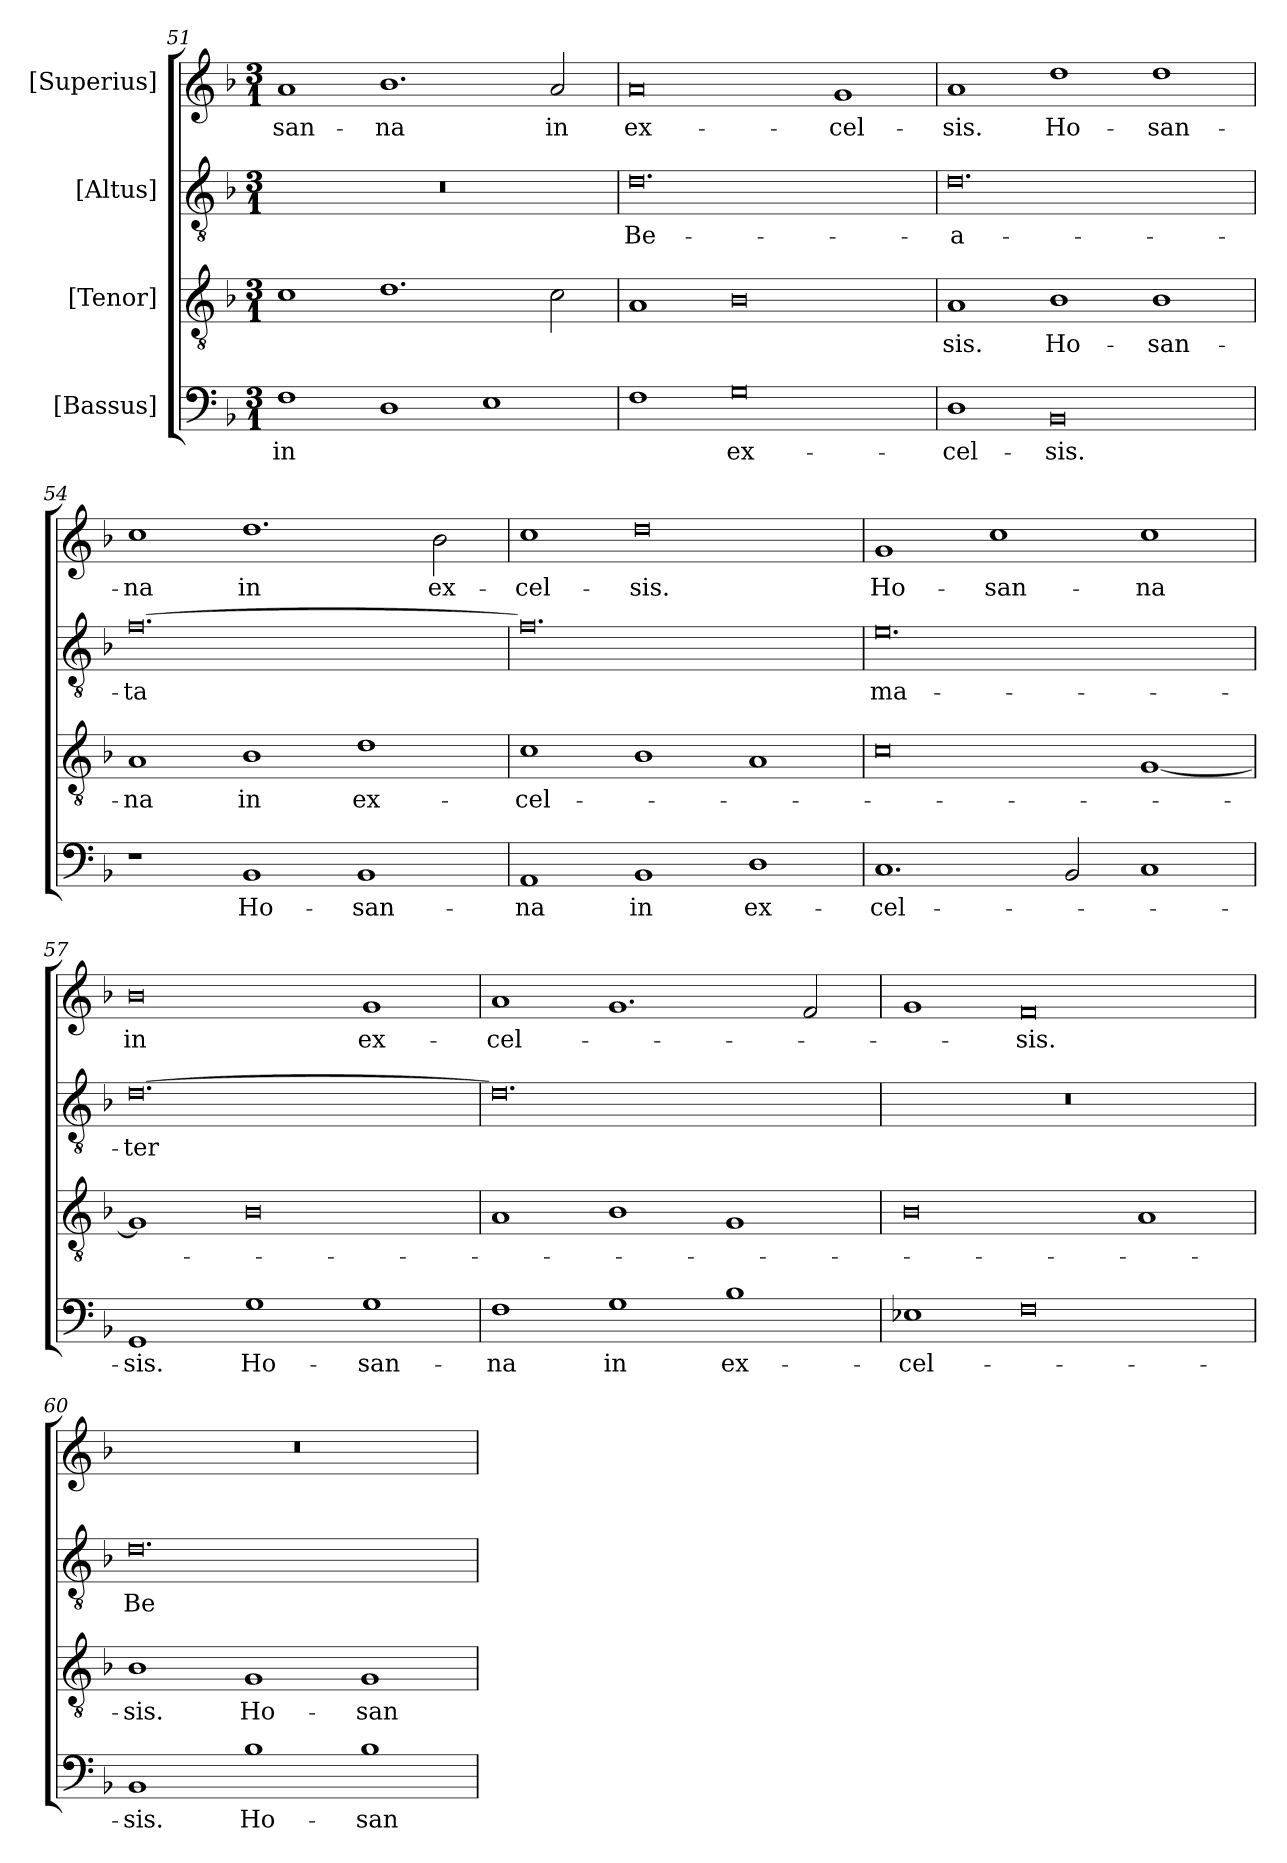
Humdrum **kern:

**kern	**text	**kern	**text	**kern	**text	**kern	**text
*part4	*part4	*part3	*part3	*part2	*part2	*part1	*part1
*staff4	*staff4	*staff3	*staff3	*staff2	*staff2	*staff1	*staff1
*I"[Bassus]	*	*I"[Tenor]	*	*I"[Altus]	*	*I"[Superius]	*
*clefF4	*	*clefGv2	*	*clefGv2	*	*clefG2	*
*k[b-]	*	*k[b-]	*	*k[b-]	*	*k[b-]	*
*M3/1	*	*M3/1	*	*M3/1	*	*M3/1	*
=51	=51	=51	=51	=51	=51	=51	=51
1F\	in	1c\	.	0.r	.	1a/	-san-
1D\	.	1.d\	.	.	.	1.b-\	-na
1E\	.	.	.	.	.	.	.
.	.	2c\	.	.	.	2a/	in
=52	=52	=52	=52	=52	=52	=52	=52
1F\	.	1A/	.	0.d\	Be-	0a/	ex-
0G\	ex-	0B-\	.	.	.	.	.
.	.	.	.	.	.	1g/	-cel-
=53	=53	=53	=53	=53	=53	=53	=53
1D\	-cel-	1A/	-sis.	0.d\	-a-	1a/	-sis.
0BB-/	-sis.	1B-\	Ho-	.	.	1dd\	Ho-
.	.	1B-\	-san-	.	.	1dd\	-san-
=54	=54	=54	=54	=54	=54	=54	=54
1r	.	1A/	-na	[0.f\	-ta	1cc\	-na
1BB-/	Ho-	1B-\	in	.	.	1.dd\	in
1BB-/	-san-	1d\	ex-	.	.	.	.
.	.	.	.	.	.	2b-\	ex-
=55	=55	=55	=55	=55	=55	=55	=55
1AA/	-na	1c\	-cel-	0.f\]	.	1cc\	-cel-
1BB-/	in	1B-\	.	.	.	0dd\	-sis.
1D\	ex-	1A/	.	.	.	.	.
=56	=56	=56	=56	=56	=56	=56	=56
1.C/	-cel-	0c\	.	0.e\	ma-	1g/	Ho-
.	.	.	.	.	.	1cc\	-san-
2BB-/	.	.	.	.	.	.	.
1C/	.	[1G/	.	.	.	1cc\	-na
=57	=57	=57	=57	=57	=57	=57	=57
1GG/	-sis.	1G/]	.	[0.d\	-ter	0b-\	in
1G\	Ho-	0B-\	.	.	.	.	.
1G\	-san-	.	.	.	.	1g/	ex-
=58	=58	=58	=58	=58	=58	=58	=58
1F\	-na	1A/	.	0.d\]	.	1a/	-cel-
1G\	in	1B-\	.	.	.	1.g/	.
1B-\	ex-	1G/	.	.	.	.	.
.	.	.	.	.	.	2f/	.
=59	=59	=59	=59	=59	=59	=59	=59
1E-X\	-cel-	0B-\	.	0.r	.	1g/	.
0F\	.	.	.	.	.	0f/	-sis.
.	.	1A/	.	.	.	.	.
=60	=60	=60	=60	=60	=60	=60	=60
1BB-/	-sis.	1B-\	-sis.	0.d\	Be-	0.r	.
1B-\	Ho-	1G/	Ho-	.	.	.	.
1B-\	-san-	1G/	-san-	.	.	.	.
=	=	=	=	=	=	=	=
*-	*-	*-	*-	*-	*-	*-	*-
